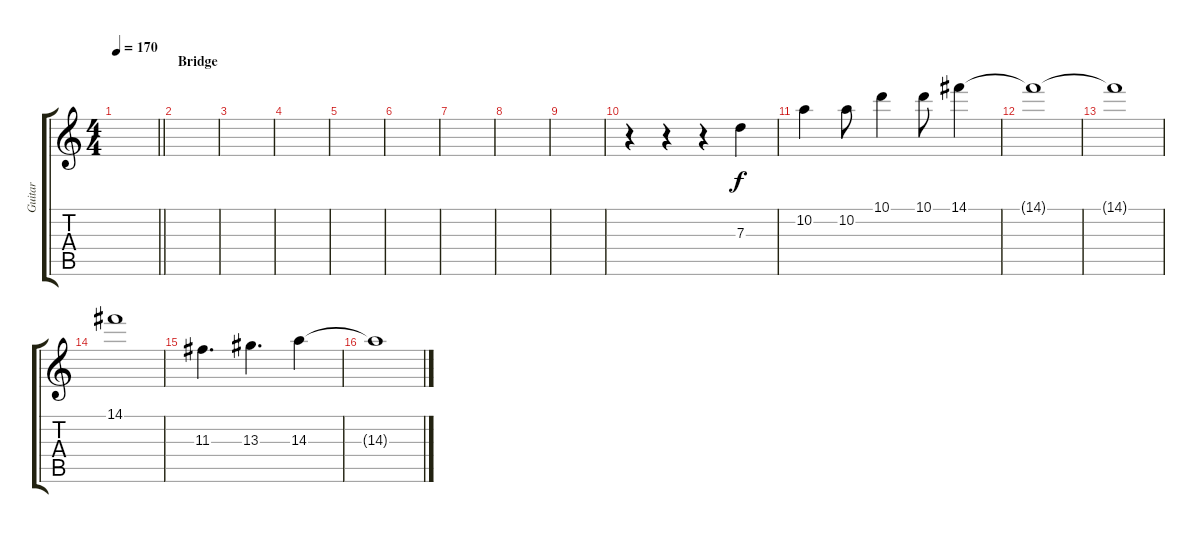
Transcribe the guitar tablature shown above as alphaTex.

\track ("Guitar" "Guitar") {instrument distortionguitar}
\staff {score tabs}
\tuning (E4 B3 G3 D3 A2 E2) {hide}
\ts (4 4)
\tempo 170
\clef g2
\barLineRight lightlight
\ks c
|
\section ("" "Bridge")
|
|
|
|
|
|
|
|
r.4 r.4 r.4 7.3.4 |
10.2.4 10.2.8 10.1.4 10.1.8 14.1.4 |
14.1{t}.1 |
14.1{t}.1 |
14.1.1 |
11.3.4{d} 13.3.4{d} 14.3.4 |
14.3{t}.1
